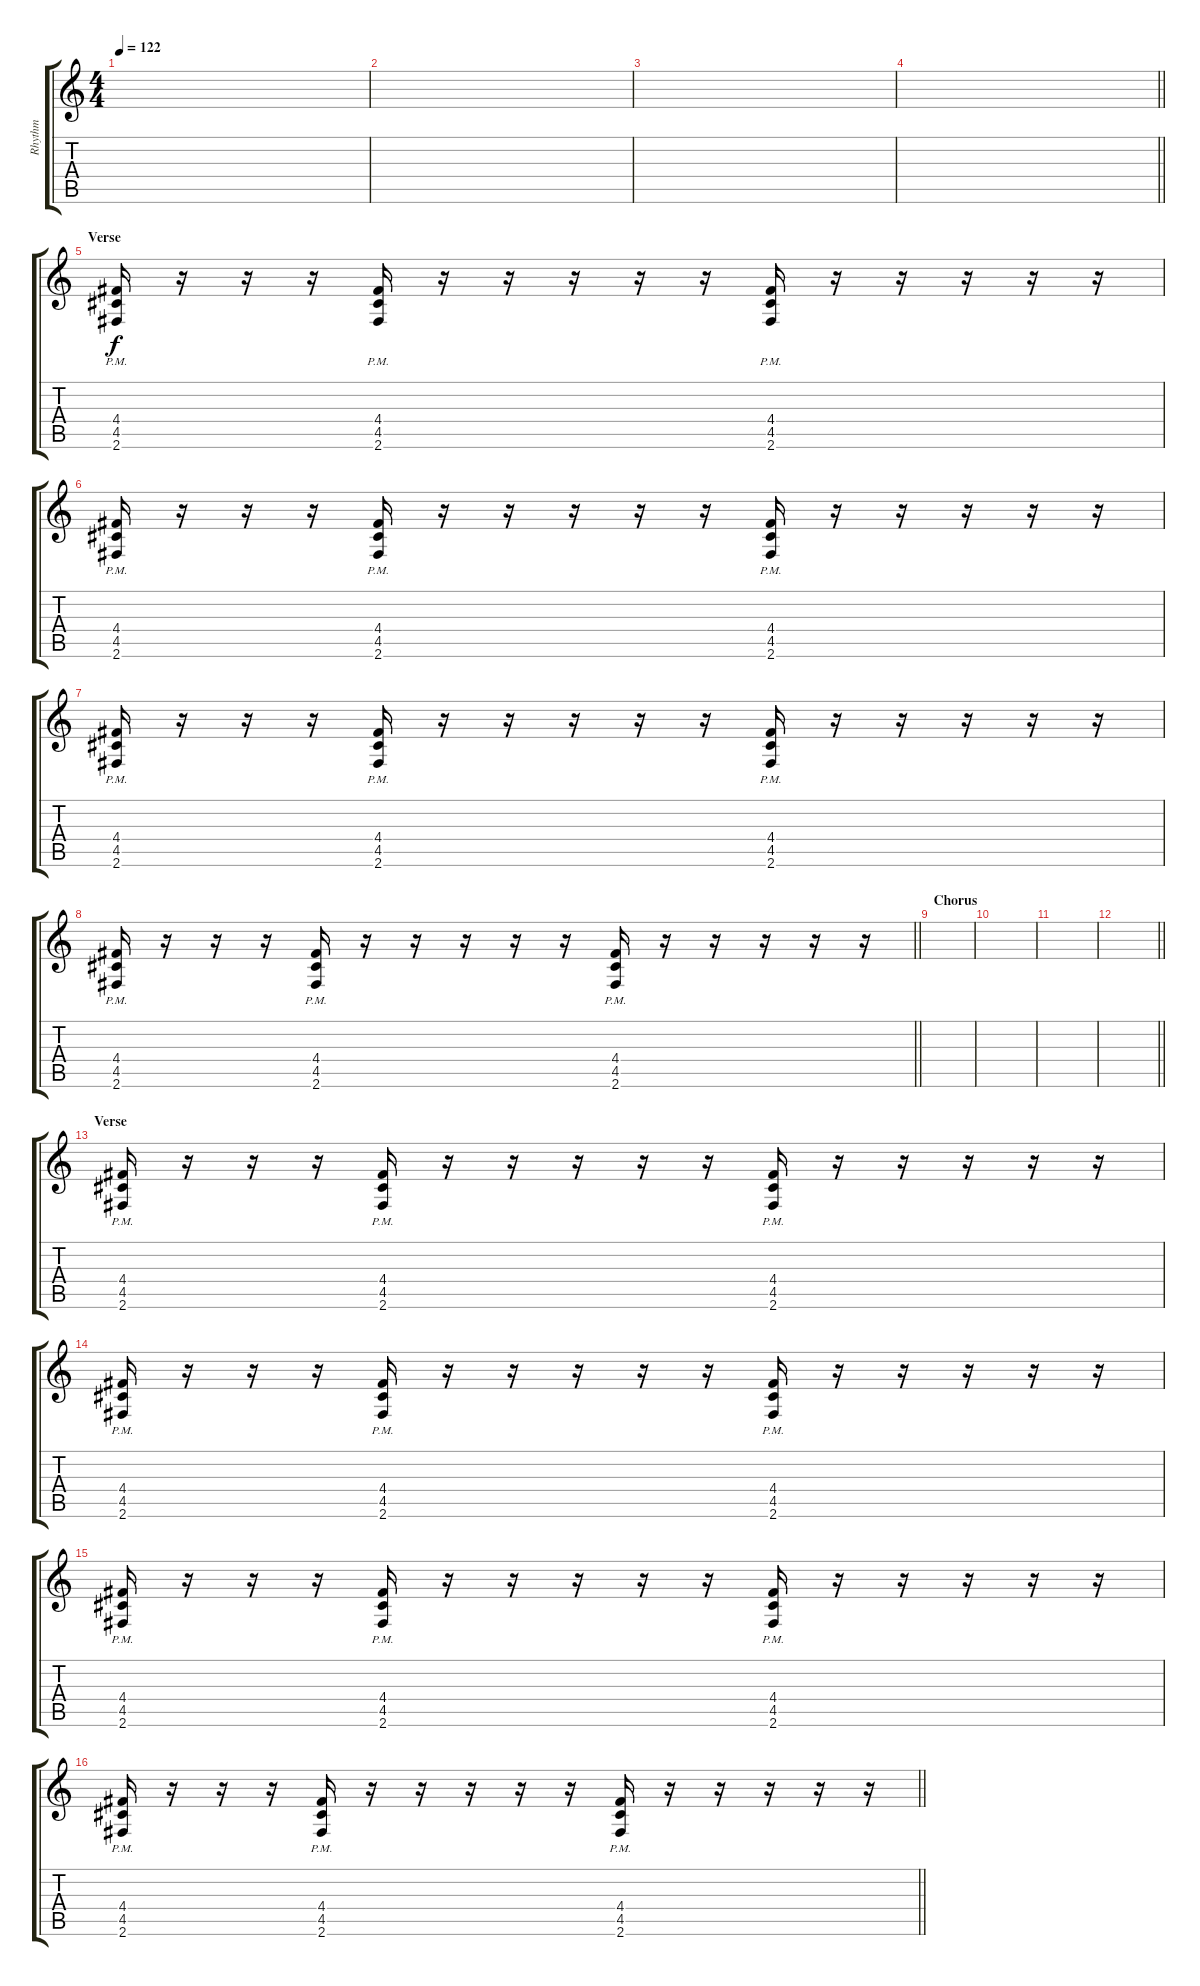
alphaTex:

\track ("Rhythm" "Rhythm") {instrument electricguitarmuted}
\staff {score tabs}
\tuning (E4 B3 G3 D3 A2 E2) {hide}
\ts (4 4)
\tempo 122
\clef g2
\ks c
|
|
|
\barLineRight lightlight
|
\section ("" "Verse")
(4.4{pm} 4.5{pm} 2.6{pm}).16 r.16 r.16 r.16 (4.4{pm} 4.5{pm} 2.6{pm}).16 r.16 r.16 r.16 r.16 r.16 (4.4{pm} 4.5{pm} 2.6{pm}).16 r.16 r.16 r.16 r.16 r.16 |
(4.4{pm} 4.5{pm} 2.6{pm}).16 r.16 r.16 r.16 (4.4{pm} 4.5{pm} 2.6{pm}).16 r.16 r.16 r.16 r.16 r.16 (4.4{pm} 4.5{pm} 2.6{pm}).16 r.16 r.16 r.16 r.16 r.16 |
(4.4{pm} 4.5{pm} 2.6{pm}).16 r.16 r.16 r.16 (4.4{pm} 4.5{pm} 2.6{pm}).16 r.16 r.16 r.16 r.16 r.16 (4.4{pm} 4.5{pm} 2.6{pm}).16 r.16 r.16 r.16 r.16 r.16 |
\barLineRight lightlight
(4.4{pm} 4.5{pm} 2.6{pm}).16 r.16 r.16 r.16 (4.4{pm} 4.5{pm} 2.6{pm}).16 r.16 r.16 r.16 r.16 r.16 (4.4{pm} 4.5{pm} 2.6{pm}).16 r.16 r.16 r.16 r.16 r.16 |
\section ("" "Chorus")
|
|
|
\barLineRight lightlight
|
\section ("" "Verse")
(4.4{pm} 4.5{pm} 2.6{pm}).16 r.16 r.16 r.16 (4.4{pm} 4.5{pm} 2.6{pm}).16 r.16 r.16 r.16 r.16 r.16 (4.4{pm} 4.5{pm} 2.6{pm}).16 r.16 r.16 r.16 r.16 r.16 |
(4.4{pm} 4.5{pm} 2.6{pm}).16 r.16 r.16 r.16 (4.4{pm} 4.5{pm} 2.6{pm}).16 r.16 r.16 r.16 r.16 r.16 (4.4{pm} 4.5{pm} 2.6{pm}).16 r.16 r.16 r.16 r.16 r.16 |
(4.4{pm} 4.5{pm} 2.6{pm}).16 r.16 r.16 r.16 (4.4{pm} 4.5{pm} 2.6{pm}).16 r.16 r.16 r.16 r.16 r.16 (4.4{pm} 4.5{pm} 2.6{pm}).16 r.16 r.16 r.16 r.16 r.16 |
\barLineRight lightlight
(4.4{pm} 4.5{pm} 2.6{pm}).16 r.16 r.16 r.16 (4.4{pm} 4.5{pm} 2.6{pm}).16 r.16 r.16 r.16 r.16 r.16 (4.4{pm} 4.5{pm} 2.6{pm}).16 r.16 r.16 r.16 r.16 r.16
